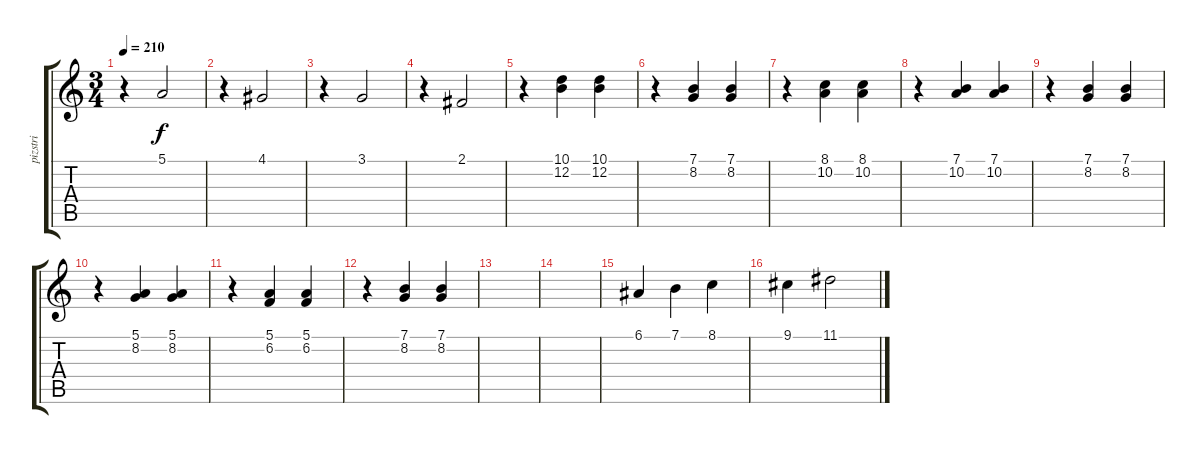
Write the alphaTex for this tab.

\track ("pizstri" "pizstri") {instrument pizzicatostrings}
\staff {score tabs}
\tuning (E4 B3 G3 D3 A2 E2) {hide}
\ts (3 4)
\tempo 210
\clef g2
\ks c
r.4{dy f} 5.1.2 |
r.4 4.1.2 |
r.4 3.1.2 |
r.4 2.1.2 |
r.4 (10.1 12.2).4 (10.1 12.2).4 |
r.4 (7.1 8.2).4 (7.1 8.2).4 |
r.4 (8.1 10.2).4 (8.1 10.2).4 |
r.4 (7.1 10.2).4 (7.1 10.2).4 |
r.4 (7.1 8.2).4 (7.1 8.2).4 |
r.4 (5.1 8.2).4 (5.1 8.2).4 |
r.4 (5.1 6.2).4 (5.1 6.2).4 |
r.4 (7.1 8.2).4 (7.1 8.2).4 |
|
|
6.1.4 7.1.4 8.1.4 |
9.1.4 11.1.2
